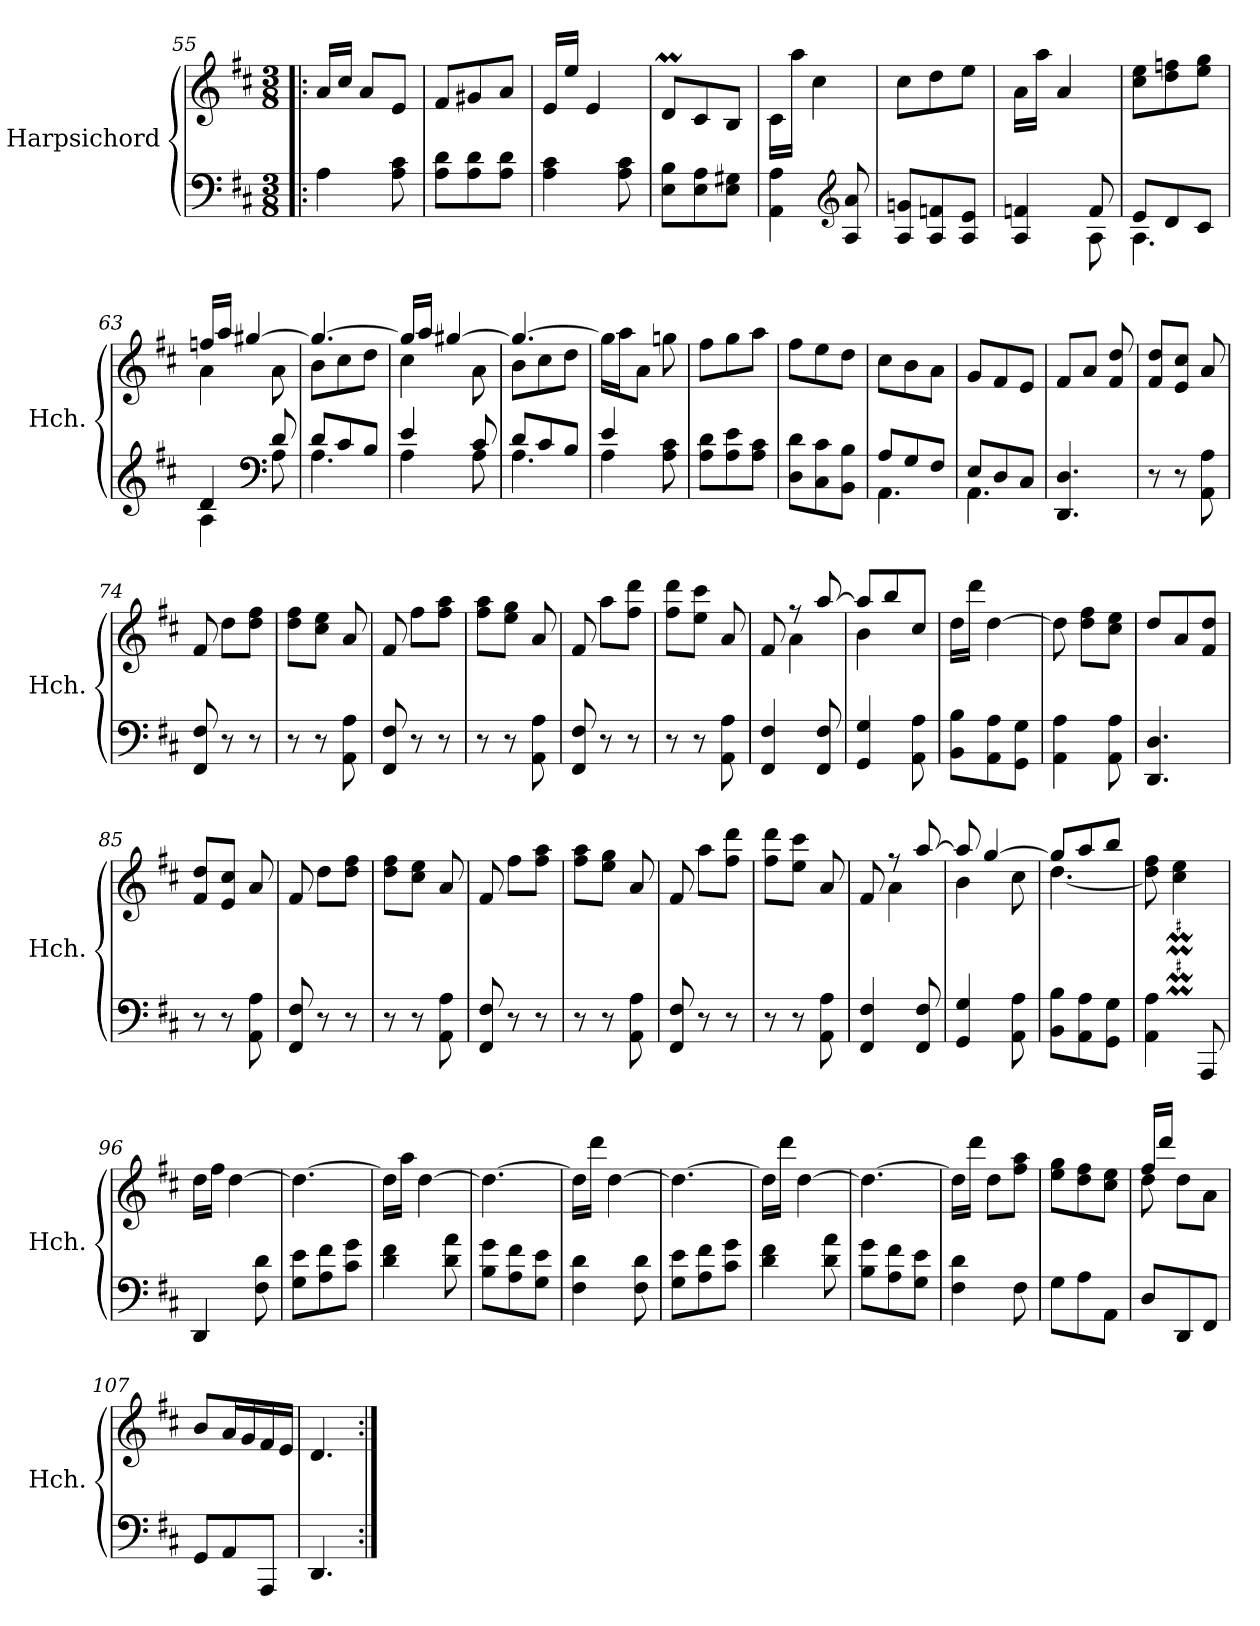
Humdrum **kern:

**kern	**kern
*part1	*part1
*staff2	*staff1
*I"Harpsichord	*
*I'Hch.	*
!!LO:PB:g=z
*clefF4	*clefG2
*k[f#c#]	*k[f#c#]
*M3/8	*M3/8
=55!|:	=55!|:
4A\	16a/LL
.	16cc#/JJ
.	8a/L
8A\ 8c#\	8e/J
=56	=56
8A\ 8d\L	8f#/L
8A\ 8d\	8g#X/
8A\ 8d\J	8a/J
=57	=57
4A\ 4c#\	16e/LL
.	16ee/JJ
.	4e/
8A\ 8c#\	.
=58	=58
8E\ 8B\L	8dM/L
8E\ 8A\	8c#/
8E\ 8G#X\J	8B/J
=59	=59
4AA\ 4A\	16c#\LL
.	16aa\JJ
.	4cc#\
*clefG2	*
8A/ 8a/	.
=60	=60
8A/ 8gn/L	8cc#\L
8A/ 8fn/	8dd\
8A/ 8e/J	8ee\J
=61	=61
*^	*
4A/ 4fn/	4ryy	16a\LL
.	.	16aa\JJ
.	.	4a/
8f/	8A\	.
=62	=62	=62
8e/L	4.A\	8cc#\ 8ee\L
8d/	.	8dd\ 8ffn\
8c#/J	.	8ee\ 8gg\J
=63	=63	=63
*	*	*^
4d/	4A\	16ffn/LL	4a\
.	.	16aa/JJ	.
.	.	[4gg#X/	.
*clefF4	*	*	*
8d/	8A\	.	8a\
=64	=64	=64	=64
8d/L	4.A\	4.gg#/_	8b\L
8c#/	.	.	8cc#\
8B/J	.	.	8dd\J
!!LO:LB:g=z	!!
=65	=65	=65	=65
4e/	4A\	16gg#/LL]	4cc#\
.	.	16aa/JJ	.
.	.	[4gg#X/	.
8c#/	8A\	.	8a\
=66	=66	=66	=66
8d/L	4.A\	4.gg#/_	8b\L
8c#/	.	.	8cc#\
8B/J	.	.	8dd\J
*	*	*v	*v
=67	=67	=67
4e/	4A\	16gg#\LL]
.	.	16aa\J
.	.	8a\J
8ryy	8A\ 8c#\	8ggn\
*v	*v	*
=68	=68
8A\ 8d\L	8ff#\L
8A\ 8e\	8gg\
8A\ 8c#\J	8aa\J
=69	=69
8D\ 8d\L	8ff#\L
8C#\ 8c#\	8ee\
8BB\ 8B\J	8dd\J
=70	=70
*^	*
8A/L	4.AA\	8cc#\L
8G/	.	8b\
8F#/J	.	8a\J
=71	=71	=71
8E/L	4.AA\	8g/L
8D/	.	8f#/
8C#/J	.	8e/J
*v	*v	*
=72	=72
4.DD/ 4.D/	8f#/L
.	8a/J
.	8f#/ 8dd/
=73	=73
8r	8f#/ 8dd/L
8r	8e/ 8cc#/J
8AA\ 8A\	8a/
=74	=74
8FF#/ 8F#/	8f#/
8r	8dd\L
8r	8dd\ 8ff#\J
=75	=75
8r	8dd\ 8ff#\L
8r	8cc#\ 8ee\J
8AA\ 8A\	8a/
!!LO:LB:g=z
=76	=76
8FF#/ 8F#/	8f#/
8r	8ff#\L
8r	8ff#\ 8aa\J
=77	=77
8r	8ff#\ 8aa\L
8r	8ee\ 8gg\J
8AA\ 8A\	8a/
=78	=78
8FF#/ 8F#/	8f#/
8r	8aa\L
8r	8ff#\ 8ddd\J
=79	=79
8r	8ff#\ 8ddd\L
8r	8ee\ 8ccc#\J
8AA\ 8A\	8a/
=80	=80
*	*^
4FF#/ 4F#/	8f#/	8ryy
.	8r	4a\
8FF#/ 8F#/	[8aa/	.
=81	=81	=81
4GG/ 4G/	8aa/L]	4b\
.	8bb/	.
8AA\ 8A\	8cc#/J	8ryy
*	*v	*v
=82	=82
8BB\ 8B\L	16dd\LL
.	16ddd\JJ
8AA\ 8A\	[4dd\
8GG\ 8G\J	.
=83	=83
4AA\ 4A\	8dd\]
.	8dd\ 8ff#\L
8AA\ 8A\	8cc#\ 8ee\J
=84	=84
4.DD/ 4.D/	8dd/L
.	8a/
.	8f#/ 8dd/J
=85	=85
8r	8f#/ 8dd/L
8r	8e/ 8cc#/J
8AA\ 8A\	8a/
=86	=86
8FF#/ 8F#/	8f#/
8r	8dd\L
8r	8dd\ 8ff#\J
=87	=87
8r	8dd\ 8ff#\L
8r	8cc#\ 8ee\J
8AA\ 8A\	8a/
!!LO:LB:g=z
=88	=88
8FF#/ 8F#/	8f#/
8r	8ff#\L
8r	8ff#\ 8aa\J
=89	=89
8r	8ff#\ 8aa\L
8r	8ee\ 8gg\J
8AA\ 8A\	8a/
=90	=90
8FF#/ 8F#/	8f#/
8r	8aa\L
8r	8ff#\ 8ddd\J
=91	=91
8r	8ff#\ 8ddd\L
8r	8ee\ 8ccc#\J
8AA\ 8A\	8a/
=92	=92
*	*^
4FF#/ 4F#/	8f#/	8ryy
.	8r	4a\
8FF#/ 8F#/	[8aa/	.
=93	=93	=93
4GG/ 4G/	8aa/]	4b\
.	[4gg/	.
8AA\ 8A\	.	8cc#\
=94	=94	=94
8BB\ 8B\L	8gg/L]	[4.dd\
8AA\ 8A\	8aa/	.
8GG\ 8G\J	8bb/J	.
=95	=95	=95
4AA\ 4A\	4.ryy	8dd\] 8ff#\
.	.	4cc#\M 4ee\M
8AAA/	.	.
*	*v	*v
=96	=96
4DD/	16dd\LL
.	16ff#\JJ
.	[4dd\
8F#\ 8d\	.
=97	=97
8G\ 8e\L	4.dd\_
8A\ 8f#\	.
8c#\ 8g\J	.
=98	=98
4d\ 4f#\	16dd\LL]
.	16aa\JJ
.	[4dd\
8d\ 8a\	.
!!LO:LB:g=z
=99	=99
8B\ 8g\L	4.dd\_
8A\ 8f#\	.
8G\ 8e\J	.
=100	=100
4F#\ 4d\	16dd\LL]
.	16ddd\JJ
.	[4dd\
8F#\ 8d\	.
=101	=101
8G\ 8e\L	4.dd\_
8A\ 8f#\	.
8c#\ 8g\J	.
=102	=102
4d\ 4f#\	16dd\LL]
.	16ddd\JJ
.	[4dd\
8d\ 8a\	.
=103	=103
8B\ 8g\L	4.dd\_
8A\ 8f#\	.
8G\ 8e\J	.
=104	=104
4F#\ 4d\	16dd\LL]
.	16ddd\JJ
.	8dd\L
8F#\	8ff#\ 8aa\J
=105	=105
8G\L	8ee\ 8gg\L
8A\	8dd\ 8ff#\
8AA\J	8cc#\ 8ee\J
=106	=106
*	*^
8D/L	16ff#/LL	8dd\
.	16ddd/JJ	.
8DD/	4ryy	8dd\L
8FF#/J	.	8a\J
*	*v	*v
=107	=107
8GG/L	8b/L
8AA/	16a/L
.	16g/
8AAA/J	16f#/
.	16e/JJ
=108	=108
4.DD/	4.d/
=:|!	=:|!
*-	*-
